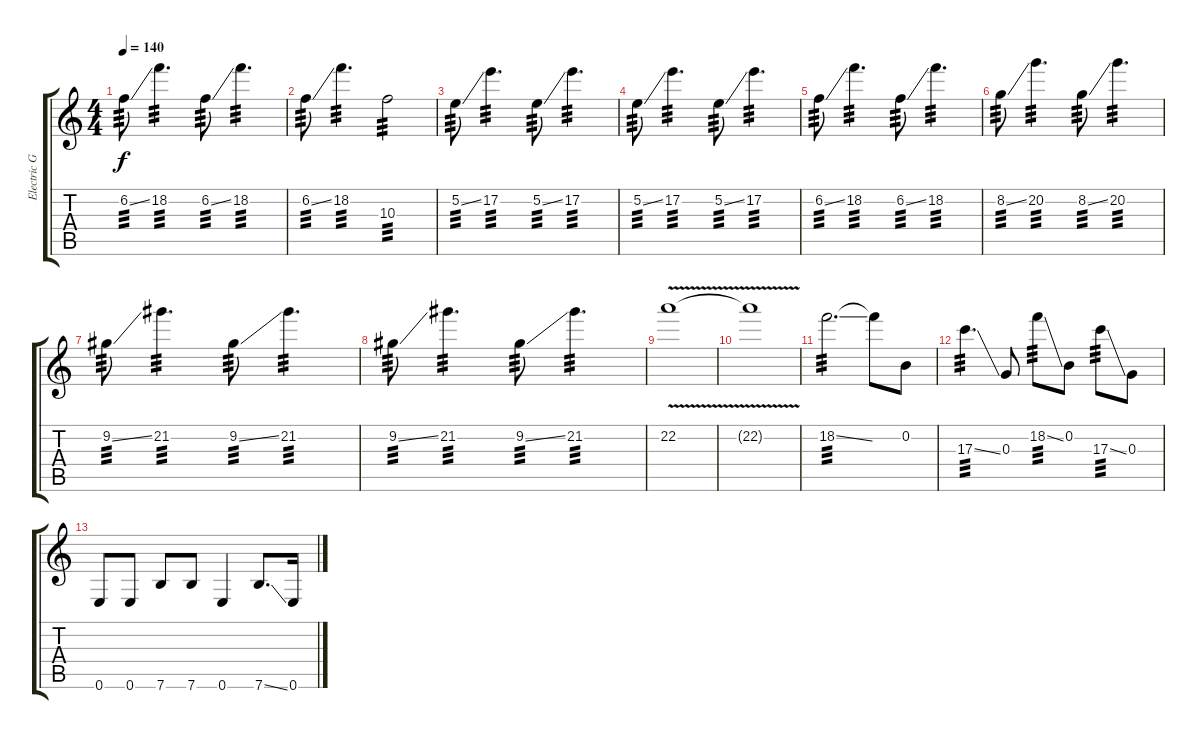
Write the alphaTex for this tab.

\track ("Electric Guitar" "Electric G") {instrument electricguitarjazz}
\staff {score tabs}
\tuning (E4 B3 G3 D3 A2 E2) {hide}
\ts (4 4)
\tempo 140
\clef g2
\ks c
6.2{ss}.8{tp 3 dy f} 18.2.4{d tp 3} 6.2{ss}.8{tp 3} 18.2.4{d tp 3} |
6.2{ss}.8{tp 3} 18.2.4{d tp 3} 10.3.2{tp 3} |
5.2{ss}.8{tp 3} 17.2.4{d tp 3} 5.2{ss}.8{tp 3} 17.2.4{d tp 3} |
5.2{ss}.8{tp 3} 17.2.4{d tp 3} 5.2{ss}.8{tp 3} 17.2.4{d tp 3} |
6.2{ss}.8{tp 3} 18.2.4{d tp 3} 6.2{ss}.8{tp 3} 18.2.4{d tp 3} |
8.2{ss}.8{tp 3} 20.2.4{d tp 3} 8.2{ss}.8{tp 3} 20.2.4{d tp 3} |
9.2{ss}.8{tp 3} 21.2.4{d tp 3} 9.2{ss}.8{tp 3} 21.2.4{d tp 3} |
9.2{ss}.8{tp 3} 21.2.4{d tp 3} 9.2{ss}.8{tp 3} 21.2.4{d tp 3} |
22.2{v}.1 |
22.2{t}.1 |
18.2{ss}.2{d tp 3} 18.2{t}.8 0.2.8 |
17.3{ss}.4{d tp 3} 0.3.8 18.2{ss}.8{tp 3} 0.2.8 17.3{ss}.8{tp 3} 0.3.8 |
0.6.8 0.6.8 7.6.8 7.6.8 0.6.4 7.6{ss}.8{d} 0.6.16
